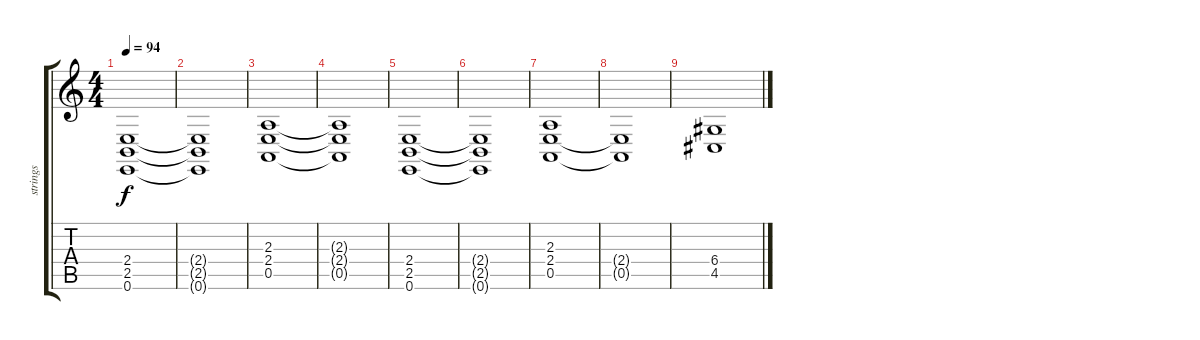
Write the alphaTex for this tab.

\track ("strings" "strings") {instrument stringensemble1}
\staff {score tabs}
\tuning (E4 B3 G3 D3 A2 E2) {hide}
\ts (4 4)
\tempo 94
\clef g2
\ks c
(2.4 2.5 0.6).1{dy f} |
(2.4{t} 2.5{t} 0.6{t}).1 |
(2.3 2.4 0.5).1 |
(2.3{t} 2.4{t} 0.5{t}).1 |
(2.4 2.5 0.6).1 |
(2.4{t} 2.5{t} 0.6{t}).1 |
(2.3 2.4 0.5).1 |
(2.4{t} 0.5{t}).1 |
(6.4 4.5).1
